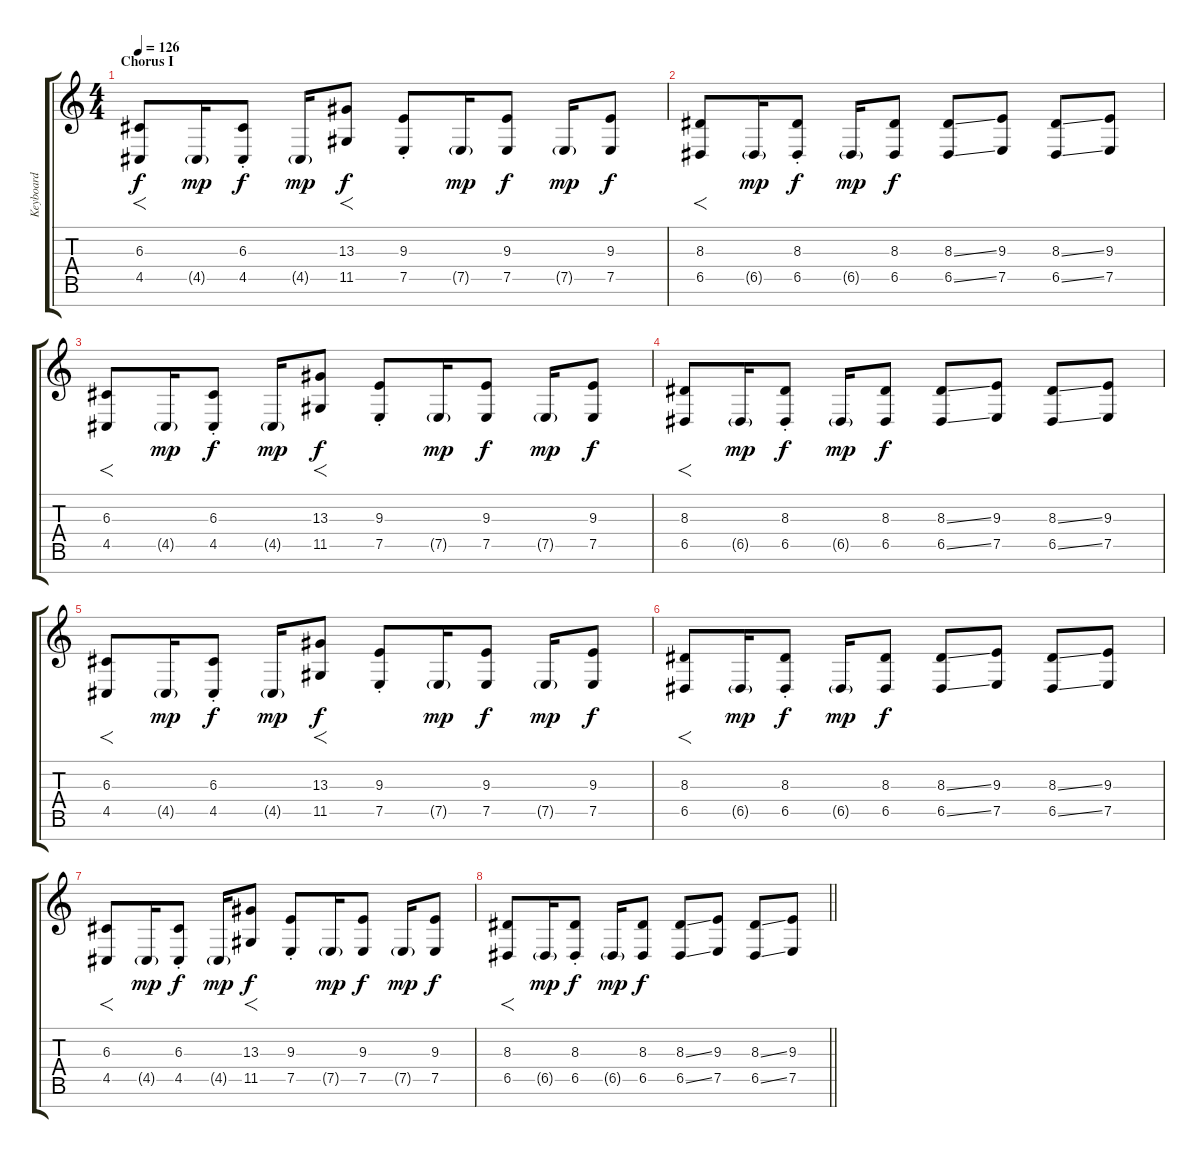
\track ("Keyboard" "Keyboard") {instrument acousticgrandpiano}
\staff {score tabs}
\tuning (E4 B3 G3 D3 A2 E2 B1) {hide}
\ts (4 4)
\section ("" "Chorus I")
\tempo 126
\clef g2
\ks c
(6.3 4.5).8{f dy f instrument lead2sawtooth} 4.5{g}.16{dy mp} (6.3{st} 4.5{st}).8{dy f} 4.5{g}.16{dy mp} (13.3 11.5).8{f dy f} (9.3{st} 7.5{st}).8 7.5{g}.16{dy mp} (9.3 7.5).8{dy f} 7.5{g}.16{dy mp} (9.3 7.5).8{dy f} |
(8.3 6.5).8{f} 6.5{g}.16{dy mp} (8.3{st} 6.5{st}).8{dy f} 6.5{g}.16{dy mp} (8.3 6.5).8{dy f} (8.3{ss} 6.5{ss}).8 (9.3 7.5).8 (8.3{ss} 6.5{ss}).8 (9.3 7.5).8 |
(6.3 4.5).8{f} 4.5{g}.16{dy mp} (6.3{st} 4.5{st}).8{dy f} 4.5{g}.16{dy mp} (13.3 11.5).8{f dy f} (9.3{st} 7.5{st}).8 7.5{g}.16{dy mp} (9.3 7.5).8{dy f} 7.5{g}.16{dy mp} (9.3 7.5).8{dy f} |
(8.3 6.5).8{f} 6.5{g}.16{dy mp} (8.3{st} 6.5{st}).8{dy f} 6.5{g}.16{dy mp} (8.3 6.5).8{dy f} (8.3{ss} 6.5{ss}).8 (9.3 7.5).8 (8.3{ss} 6.5{ss}).8 (9.3 7.5).8 |
(6.3 4.5).8{f} 4.5{g}.16{dy mp} (6.3{st} 4.5{st}).8{dy f} 4.5{g}.16{dy mp} (13.3 11.5).8{f dy f} (9.3{st} 7.5{st}).8 7.5{g}.16{dy mp} (9.3 7.5).8{dy f} 7.5{g}.16{dy mp} (9.3 7.5).8{dy f} |
(8.3 6.5).8{f} 6.5{g}.16{dy mp} (8.3{st} 6.5{st}).8{dy f} 6.5{g}.16{dy mp} (8.3 6.5).8{dy f} (8.3{ss} 6.5{ss}).8 (9.3 7.5).8 (8.3{ss} 6.5{ss}).8 (9.3 7.5).8 |
(6.3 4.5).8{f} 4.5{g}.16{dy mp} (6.3{st} 4.5{st}).8{dy f} 4.5{g}.16{dy mp} (13.3 11.5).8{f dy f} (9.3{st} 7.5{st}).8 7.5{g}.16{dy mp} (9.3 7.5).8{dy f} 7.5{g}.16{dy mp} (9.3 7.5).8{dy f} |
\barLineRight lightlight
(8.3 6.5).8{f} 6.5{g}.16{dy mp} (8.3{st} 6.5{st}).8{dy f} 6.5{g}.16{dy mp} (8.3 6.5).8{dy f} (8.3{ss} 6.5{ss}).8 (9.3 7.5).8 (8.3{ss} 6.5{ss}).8 (9.3 7.5).8
